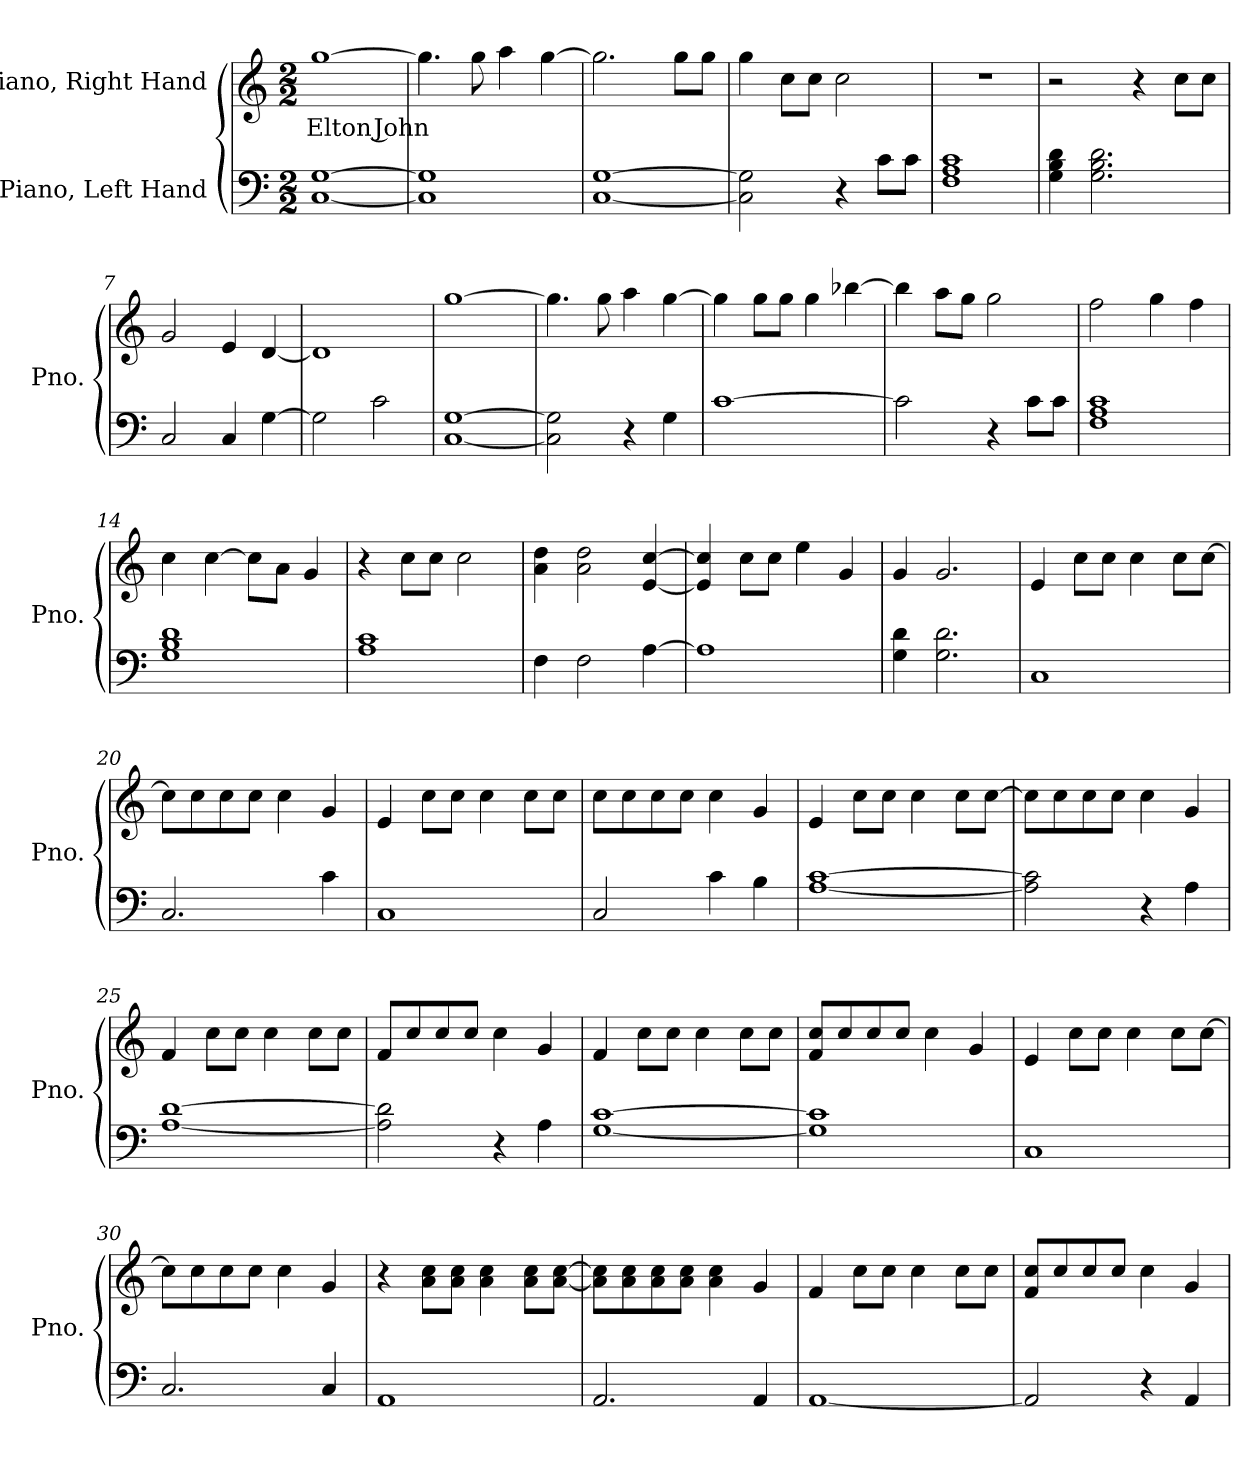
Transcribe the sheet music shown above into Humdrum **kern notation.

**kern	**kern	**text
*part2	*part1	*part1
*staff2	*staff1	*staff1
*I"Piano, Left Hand	*I"Piano, Right Hand	*
*I'Pno.	*I'Pno.	*
*clefF4	*clefG2	*
*k[]	*k[]	*
*M2/2	*M2/2	*
*MM100	*MM100	*
=1	=1	=1
!	!	!LO:LY:b
[1C [1G	[1gg	Elton John
=2	=2	=2
1C] 1G]	4.gg\]	.
.	8gg\	.
.	4aa\	.
.	[4gg\	.
=3	=3	=3
[1C [1G	2.gg\]	.
.	8gg\L	.
.	8gg\J	.
=4	=4	=4
2C\] 2G\]	4gg\	.
.	8cc\L	.
.	8cc\J	.
4r	2cc\	.
8c\L	.	.
8c\J	.	.
=5	=5	=5
1F 1A 1c	1r	.
=6	=6	=6
4G\ 4B\ 4d\	2r	.
2.G\ 2.B\ 2.d\	.	.
.	4r	.
.	8cc\L	.
.	8cc\J	.
=7	=7	=7
2C/	2g/	.
4C/	4e/	.
[4G\	[4d/	.
!!LO:LB:g=z
=8	=8	=8
2G\]	1d]	.
2c\	.	.
=9	=9	=9
[1C [1G	[1gg	.
=10	=10	=10
2C\] 2G\]	4.gg\]	.
.	8gg\	.
4r	4aa\	.
4G\	[4gg\	.
=11	=11	=11
[1c	4gg\]	.
.	8gg\L	.
.	8gg\J	.
.	4gg\	.
.	[4bb-X\	.
=12	=12	=12
2c\]	4bb-\]	.
.	8aa\L	.
.	8gg\J	.
4r	2gg\	.
8c\L	.	.
8c\J	.	.
=13	=13	=13
1F 1A 1c	2ff\	.
.	4gg\	.
.	4ff\	.
=14	=14	=14
1G 1B 1d	4cc\	.
.	[4cc\	.
.	8cc\L]	.
.	8a\J	.
.	4g/	.
=15	=15	=15
1A 1c	4r	.
.	8cc\L	.
.	8cc\J	.
.	2cc\	.
!!LO:LB:g=z
=16	=16	=16
4F\	4a\ 4dd\	.
2F\	2a\ 2dd\	.
[4A\	[4e/ [4cc/	.
=17	=17	=17
1A]	4e/] 4cc/]	.
.	8cc\L	.
.	8cc\J	.
.	4ee\	.
.	4g/	.
=18	=18	=18
4G\ 4d\	4g/	.
2.G\ 2.d\	2.g/	.
=19	=19	=19
1C	4e/	.
.	8cc\L	.
.	8cc\J	.
.	4cc\	.
.	8cc\L	.
.	[8cc\J	.
=20	=20	=20
2.C/	8cc\L]	.
.	8cc\	.
.	8cc\	.
.	8cc\J	.
.	4cc\	.
4c\	4g/	.
=21	=21	=21
1C	4e/	.
.	8cc\L	.
.	8cc\J	.
.	4cc\	.
.	8cc\L	.
.	8cc\J	.
=22	=22	=22
2C/	8cc\L	.
.	8cc\	.
.	8cc\	.
.	8cc\J	.
4c\	4cc\	.
4B\	4g/	.
!!LO:LB:g=z
=23	=23	=23
[1A [1c	4e/	.
.	8cc\L	.
.	8cc\J	.
.	4cc\	.
.	8cc\L	.
.	[8cc\J	.
=24	=24	=24
2A\] 2c\]	8cc\L]	.
.	8cc\	.
.	8cc\	.
.	8cc\J	.
4r	4cc\	.
4A\	4g/	.
=25	=25	=25
[1A [1d	4f/	.
.	8cc\L	.
.	8cc\J	.
.	4cc\	.
.	8cc\L	.
.	8cc\J	.
=26	=26	=26
2A\] 2d\]	8f/L	.
.	8cc/	.
.	8cc/	.
.	8cc/J	.
4r	4cc\	.
4A\	4g/	.
=27	=27	=27
[1G [1c	4f/	.
.	8cc\L	.
.	8cc\J	.
.	4cc\	.
.	8cc\L	.
.	8cc\J	.
=28	=28	=28
1G] 1c]	8f/ 8cc/L	.
.	8cc/	.
.	8cc/	.
.	8cc/J	.
.	4cc\	.
.	4g/	.
!!LO:LB:g=z
=29	=29	=29
1C	4e/	.
.	8cc\L	.
.	8cc\J	.
.	4cc\	.
.	8cc\L	.
.	[8cc\J	.
=30	=30	=30
2.C/	8cc\L]	.
.	8cc\	.
.	8cc\	.
.	8cc\J	.
.	4cc\	.
4C/	4g/	.
=31	=31	=31
1AA	4r	.
.	8a\ 8cc\L	.
.	8a\ 8cc\J	.
.	4a\ 4cc\	.
.	8a\ 8cc\L	.
.	[8a\ [8cc\J	.
=32	=32	=32
2.AA/	8a\] 8cc\]L	.
.	8a\ 8cc\	.
.	8a\ 8cc\	.
.	8a\ 8cc\J	.
.	4a\ 4cc\	.
4AA/	4g/	.
=33	=33	=33
[1AA	4f/	.
.	8cc\L	.
.	8cc\J	.
.	4cc\	.
.	8cc\L	.
.	8cc\J	.
=34	=34	=34
2AA/]	8f/ 8cc/L	.
.	8cc/	.
.	8cc/	.
.	8cc/J	.
4r	4cc\	.
4AA/	4g/	.
=	=	=
*-	*-	*-
